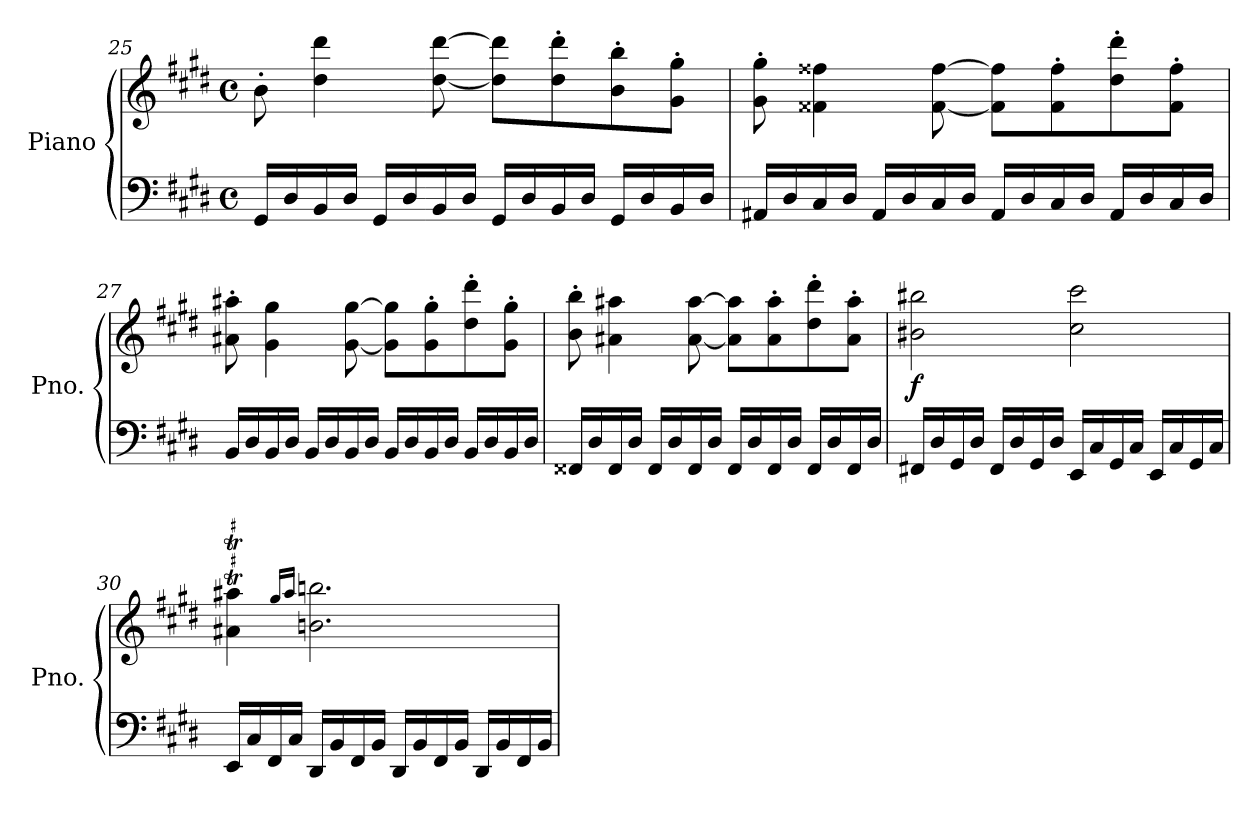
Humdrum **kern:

**kern	**kern	**dynam
*part1	*part1	*part1
*staff2	*staff1	*staff1/2
*I"Piano	*	*
*I'Pno.	*	*
!!LO:LB:g=z
*clefF4	*clefG2	*
*k[f#c#g#d#]	*k[f#c#g#d#]	*
*M4/4	*M4/4	*
*met(c)	*met(c)	*
=25	=25	=25
16GG#/LL	8b'\	.
16D#/	.	.
16BB/	4dd#\ 4ddd#\	.
16D#/JJ	.	.
16GG#/LL	.	.
16D#/	.	.
16BB/	[8dd#\ [8ddd#\	.
16D#/JJ	.	.
16GG#/LL	8dd#\] 8ddd#\]L	.
16D#/	.	.
16BB/	8dd#\' 8ddd#\'	.
16D#/JJ	.	.
16GG#/LL	8b\' 8bb\'	.
16D#/	.	.
16BB/	8g#\' 8gg#\'J	.
16D#/JJ	.	.
=26	=26	=26
16AA#X/LL	8g#\' 8gg#\'	.
16D#/	.	.
16C#/	4f##X\ 4ff##X\	.
16D#/JJ	.	.
16AA#/LL	.	.
16D#/	.	.
16C#/	[8f##\ [8ff##\	.
16D#/JJ	.	.
16AA#/LL	8f##\] 8ff##\]L	.
16D#/	.	.
16C#/	8f##\' 8ff##\'	.
16D#/JJ	.	.
16AA#/LL	8dd#\' 8ddd#\'	.
16D#/	.	.
16C#/	8f##\' 8ff##\'J	.
16D#/JJ	.	.
=27	=27	=27
16BB/LL	8a#X\' 8aa#X\'	.
16D#/	.	.
16BB/	4g#\ 4gg#\	.
16D#/JJ	.	.
16BB/LL	.	.
16D#/	.	.
16BB/	[8g#\ [8gg#\	.
16D#/JJ	.	.
16BB/LL	8g#\] 8gg#\]L	.
16D#/	.	.
16BB/	8g#\' 8gg#\'	.
16D#/JJ	.	.
16BB/LL	8dd#\' 8ddd#\'	.
16D#/	.	.
16BB/	8g#\' 8gg#\'J	.
16D#/JJ	.	.
=28	=28	=28
16FF##X/LL	8b\' 8bb\'	.
16D#/	.	.
16FF##/	4a#X\ 4aa#X\	.
16D#/JJ	.	.
16FF##/LL	.	.
16D#/	.	.
16FF##/	[8a#\ [8aa#\	.
16D#/JJ	.	.
16FF##/LL	8a#\] 8aa#\]L	.
16D#/	.	.
16FF##/	8a#\' 8aa#\'	.
16D#/JJ	.	.
16FF##/LL	8dd#\' 8ddd#\'	.
16D#/	.	.
16FF##/	8a#\' 8aa#\'J	.
16D#/JJ	.	.
!!LO:LB:g=z
=29	=29	=29
!	!	!LO:DY:b
16FF#X/LL	2b#X\ 2bb#X\	f
16D#/	.	.
16GG#/	.	.
16D#/JJ	.	.
16FF#/LL	.	.
16D#/	.	.
16GG#/	.	.
16D#/JJ	.	.
16EE/LL	2cc#\ 2ccc#\	.
16C#/	.	.
16GG#/	.	.
16C#/JJ	.	.
16EE/LL	.	.
16C#/	.	.
16GG#/	.	.
16C#/JJ	.	.
=30	=30	=30
16EE/LL	4a#X\T 4aa#X\T	.
16C#/	.	.
16FF#/	.	.
16C#/JJ	.	.
.	16qgg#/LL	.
.	16qaa#/JJ	.
16DD#/LL	2.b\ 2.bb\	.
16BB/	.	.
16FF#/	.	.
16BB/JJ	.	.
16DD#/LL	.	.
16BB/	.	.
16FF#/	.	.
16BB/JJ	.	.
16DD#/LL	.	.
16BB/	.	.
16FF#/	.	.
16BB/JJ	.	.
=	=	=
*-	*-	*-
